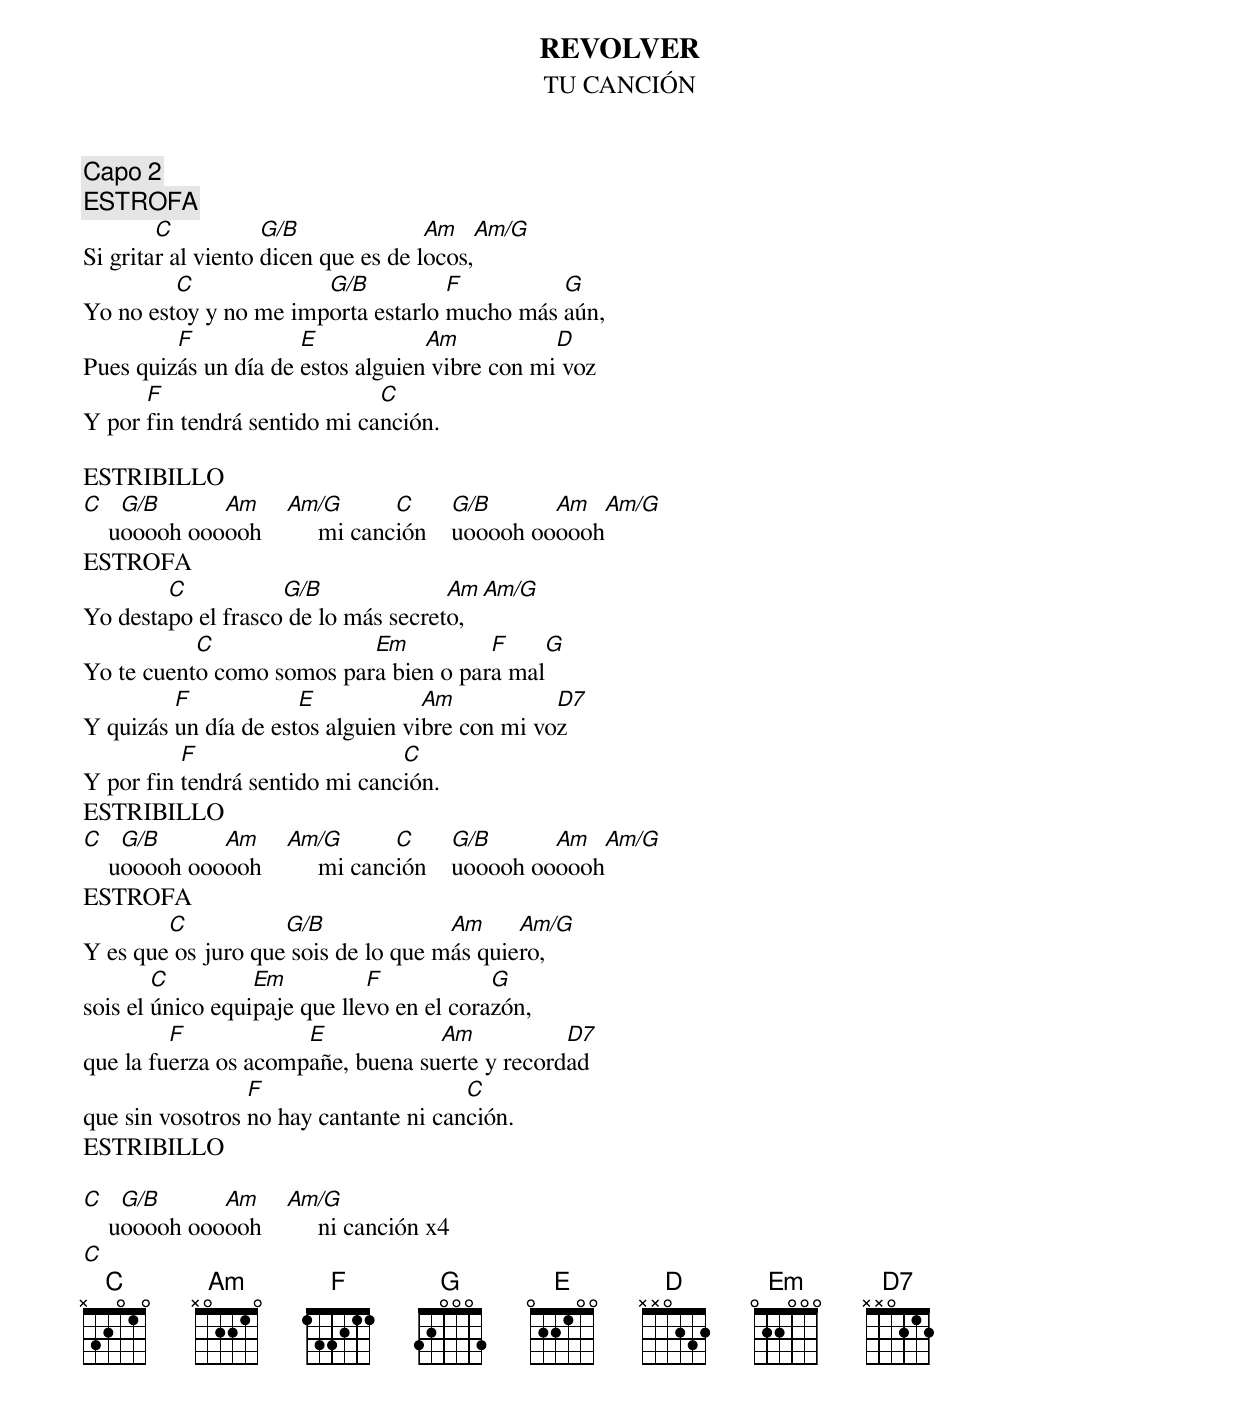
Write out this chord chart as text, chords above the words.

REVOLVER
TU CANCIÓN
Capo 2
ESTROFA
        C           G/B              Am     Am/G
Si gritar al viento dicen que es de locos,
         C             G/B          F         G
Yo no estoy y no me importa estarlo mucho más aún,
         F            E            Am           D
Pues quizás un día de estos alguien vibre con mi voz
      F                       C
Y por fin tendrá sentido mi canción.

ESTRIBILLO
C    G/B      Am     Am/G        C      G/B      Am     Am/G
    uooooh oooooh         mi canción    uooooh oooooh
ESTROFA
        C           G/B              Am    Am/G
Yo destapo el frasco de lo más secreto,
           C               Em          F     G
Yo te cuento como somos para bien o para mal
         F            E            Am           D7
Y quizás un día de estos alguien vibre con mi voz
          F                     C
Y por fin tendrá sentido mi canción.
ESTRIBILLO
C    G/B      Am     Am/G        C      G/B      Am     Am/G
    uooooh oooooh         mi canción    uooooh oooooh
ESTROFA
        C           G/B              Am     Am/G
Y es que os juro que sois de lo que más quiero,
        C         Em          F            G
sois el único equipaje que llevo en el corazón,
         F            E            Am           D7
que la fuerza os acompañe, buena suerte y recordad
                 F                     C
que sin vosotros no hay cantante ni canción.
ESTRIBILLO

C    G/B      Am     Am/G
    uooooh oooooh         ni canción x4
C
